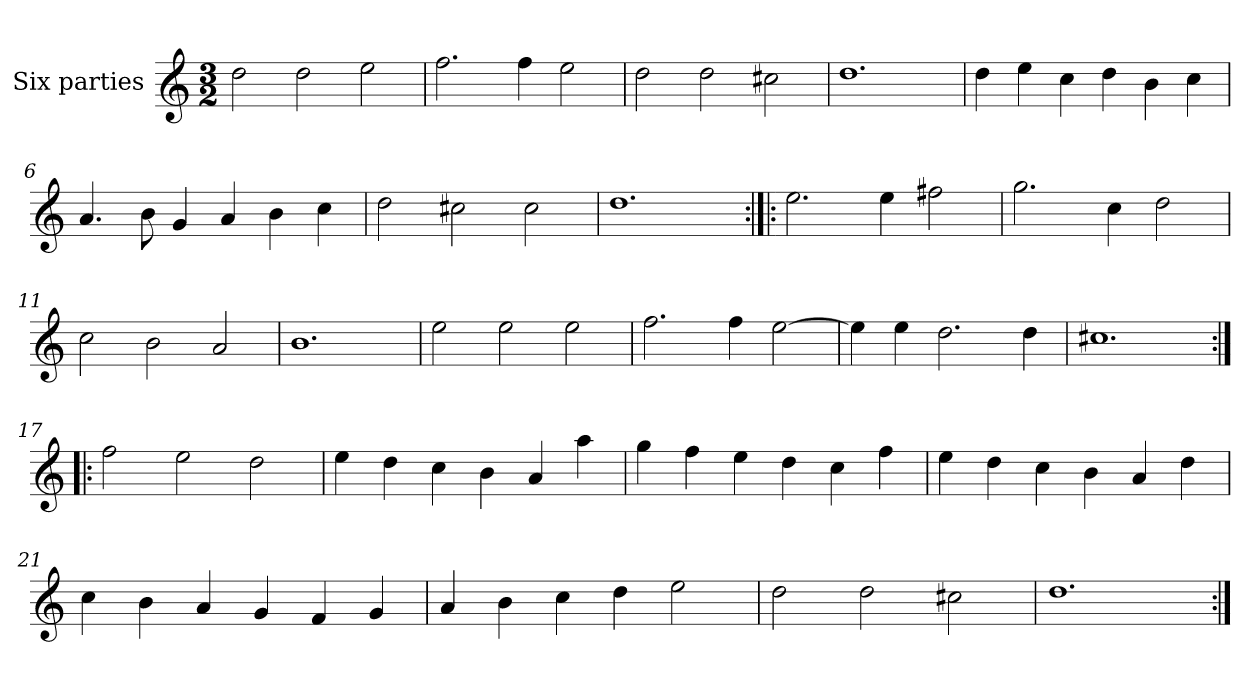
**kern
*part1
*staff1
*I"Six parties
*clefG2
*k[]
*M3/2
*MM180
=1
2dd\
2dd\
2ee\
=2
2.ff\
4ff\
2ee\
=3
2dd\
2dd\
2cc#X\
=4
1.dd
=5
4dd\
4ee\
4cc\
4dd\
4b\
4cc\
=6
4.a/
8b\
4g/
4a/
4b\
4cc\
=7
2dd\
2cc#X\
2cc#\
=8
1.dd
=9:|!|:
2.ee\
4ee\
2ff#X\
=10
2.gg\
4cc\
2dd\
=11
2cc\
2b\
2a/
=12
1.b
=13
2ee\
2ee\
2ee\
=14
2.ff\
4ff\
[2ee\
=15
4ee\]
4ee\
2.dd\
4dd\
=16
1.cc#X
=17:|!|:
2ff\
2ee\
2dd\
=18
4ee\
4dd\
4cc\
4b\
4a/
4aa\
=19
4gg\
4ff\
4ee\
4dd\
4cc\
4ff\
=20
4ee\
4dd\
4cc\
4b\
4a/
4dd\
=21
4cc\
4b\
4a/
4g/
4f/
4g/
=22
4a/
4b\
4cc\
4dd\
2ee\
=23
2dd\
2dd\
2cc#X\
=24
1.dd
=:|!
*-
